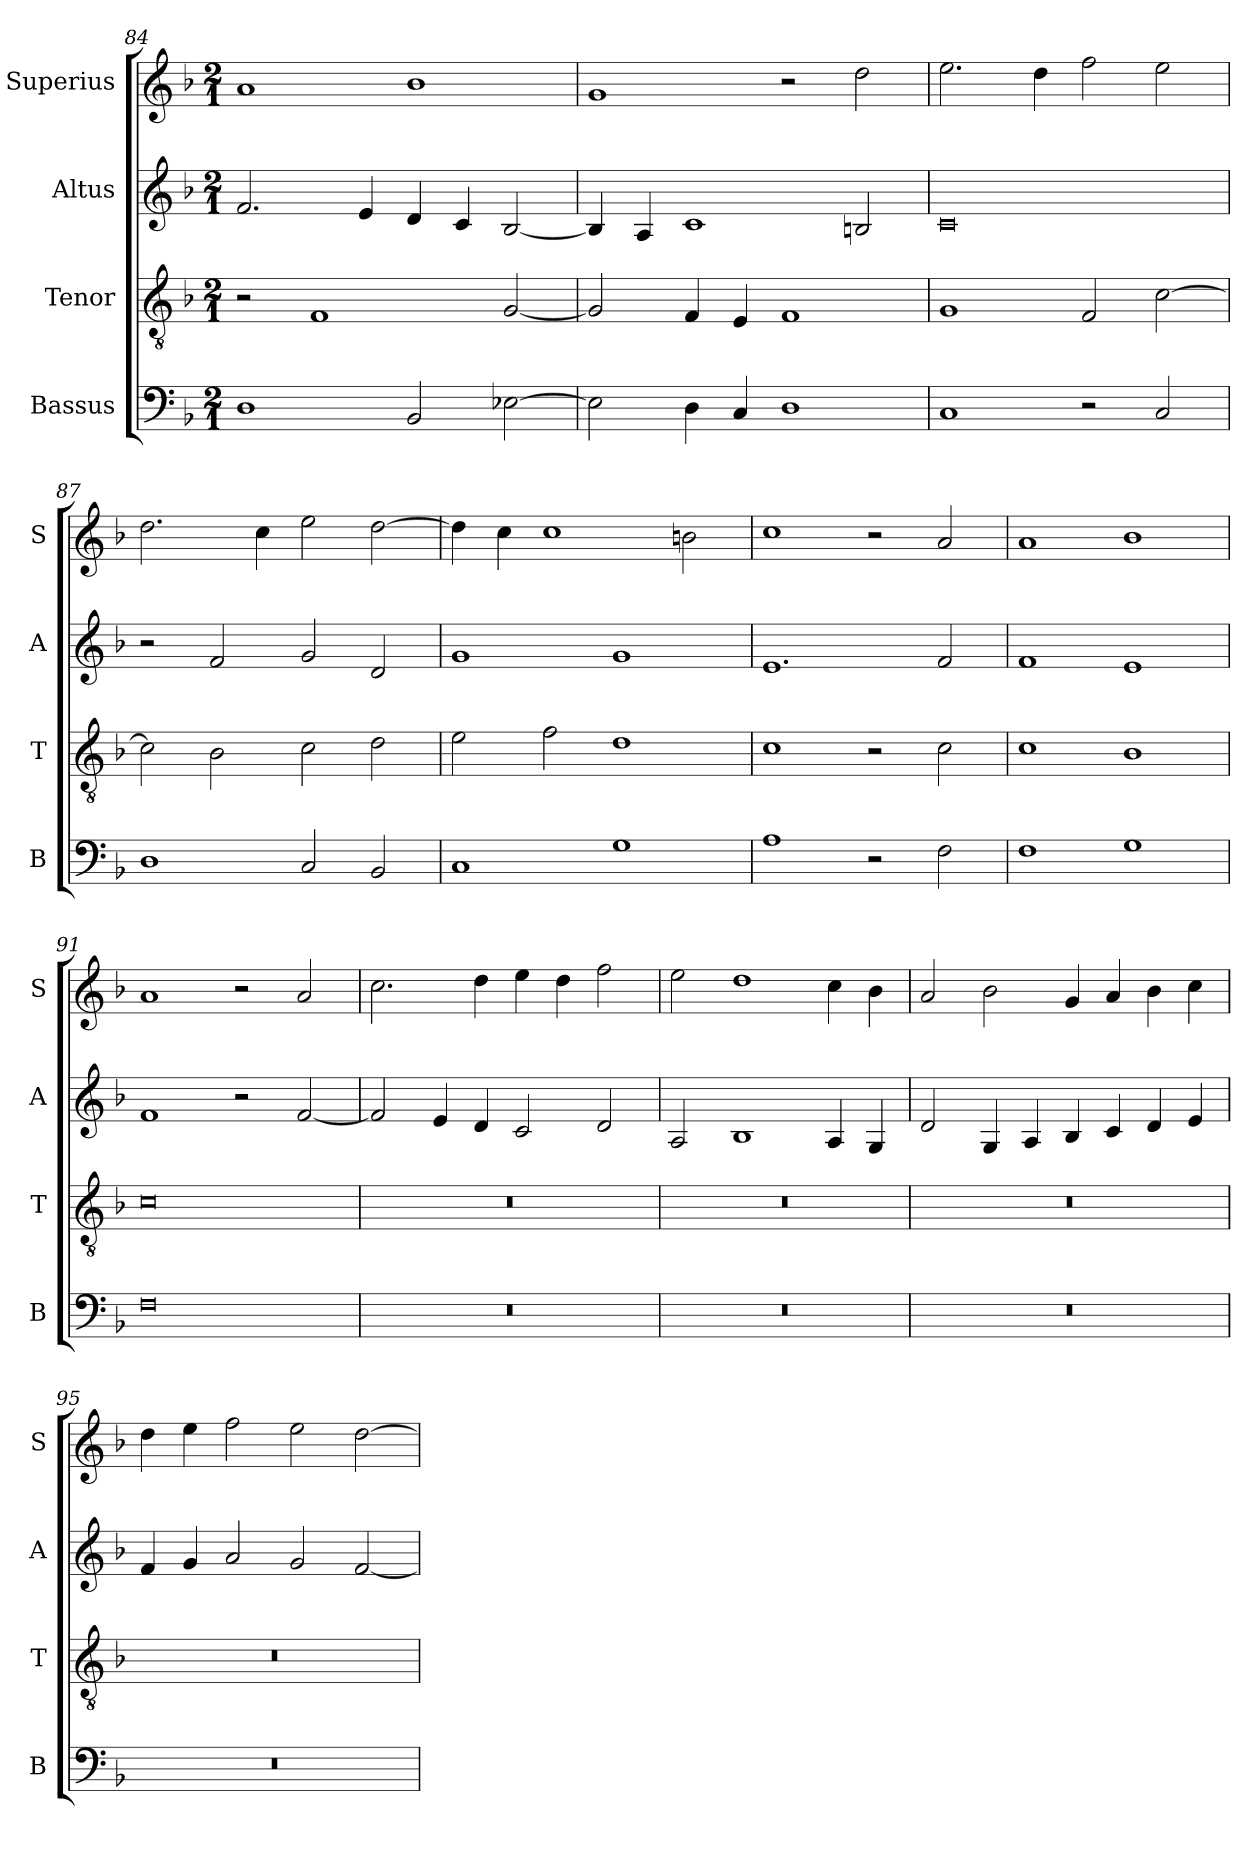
**kern	**kern	**kern	**kern
*part4	*part3	*part2	*part1
*staff4	*staff3	*staff2	*staff1
*I"Bassus	*I"Tenor	*I"Altus	*I"Superius
*I'B	*I'T	*I'A	*I'S
*clefF4	*clefGv2	*clefG2	*clefG2
*k[b-]	*k[b-]	*k[b-]	*k[b-]
*F:	*F:	*F:	*F:
*M2/1	*M2/1	*M2/1	*M2/1
=84	=84	=84	=84
1D	2r	2.f	1a
.	1F	.	.
.	.	4e	.
2BB-	.	4d	1b-
.	.	4c	.
[2E-X	[2G	[2B-	.
=85	=85	=85	=85
2E-]	2G]	4B-]	1g
.	.	4A	.
4D	4F	1c	.
4C	4E	.	.
1D	1F	.	2r
.	.	2Bn	2dd
=86	=86	=86	=86
1C	1G	0c	2.ee
.	.	.	4dd
2r	2F	.	2ff
2C	[2c	.	2ee
=87	=87	=87	=87
1D	2c]	2r	2.dd
.	2B-	2f	.
.	.	.	4cc
2C	2c	2g	2ee
2BB-	2d	2d	[2dd
=88	=88	=88	=88
1C	2e	1g	4dd]
.	.	.	4cc
.	2f	.	1cc
1G	1d	1g	.
.	.	.	2bn
=89	=89	=89	=89
1A	1c	1.e	1cc
2r	2r	.	2r
2F	2c	2f	2a
=90	=90	=90	=90
1F	1c	1f	1a
1G	1B-	1e	1b-
=91	=91	=91	=91
0F	0c	1f	1a
.	.	2r	2r
.	.	[2f	2a
=92	=92	=92	=92
0r	0r	2f]	2.cc
.	.	4e	.
.	.	4d	4dd
.	.	2c	4ee
.	.	.	4dd
.	.	2d	2ff
=93	=93	=93	=93
0r	0r	2A	2ee
.	.	1B-	1dd
.	.	4A	4cc
.	.	4G	4b-
=94	=94	=94	=94
0r	0r	2d	2a
.	.	4G	2b-
.	.	4A	.
.	.	4B-	4g
.	.	4c	4a
.	.	4d	4b-
.	.	4e	4cc
=95	=95	=95	=95
0r	0r	4f	4dd
.	.	4g	4ee
.	.	2a	2ff
.	.	2g	2ee
.	.	[2f	[2dd
=	=	=	=
*-	*-	*-	*-
